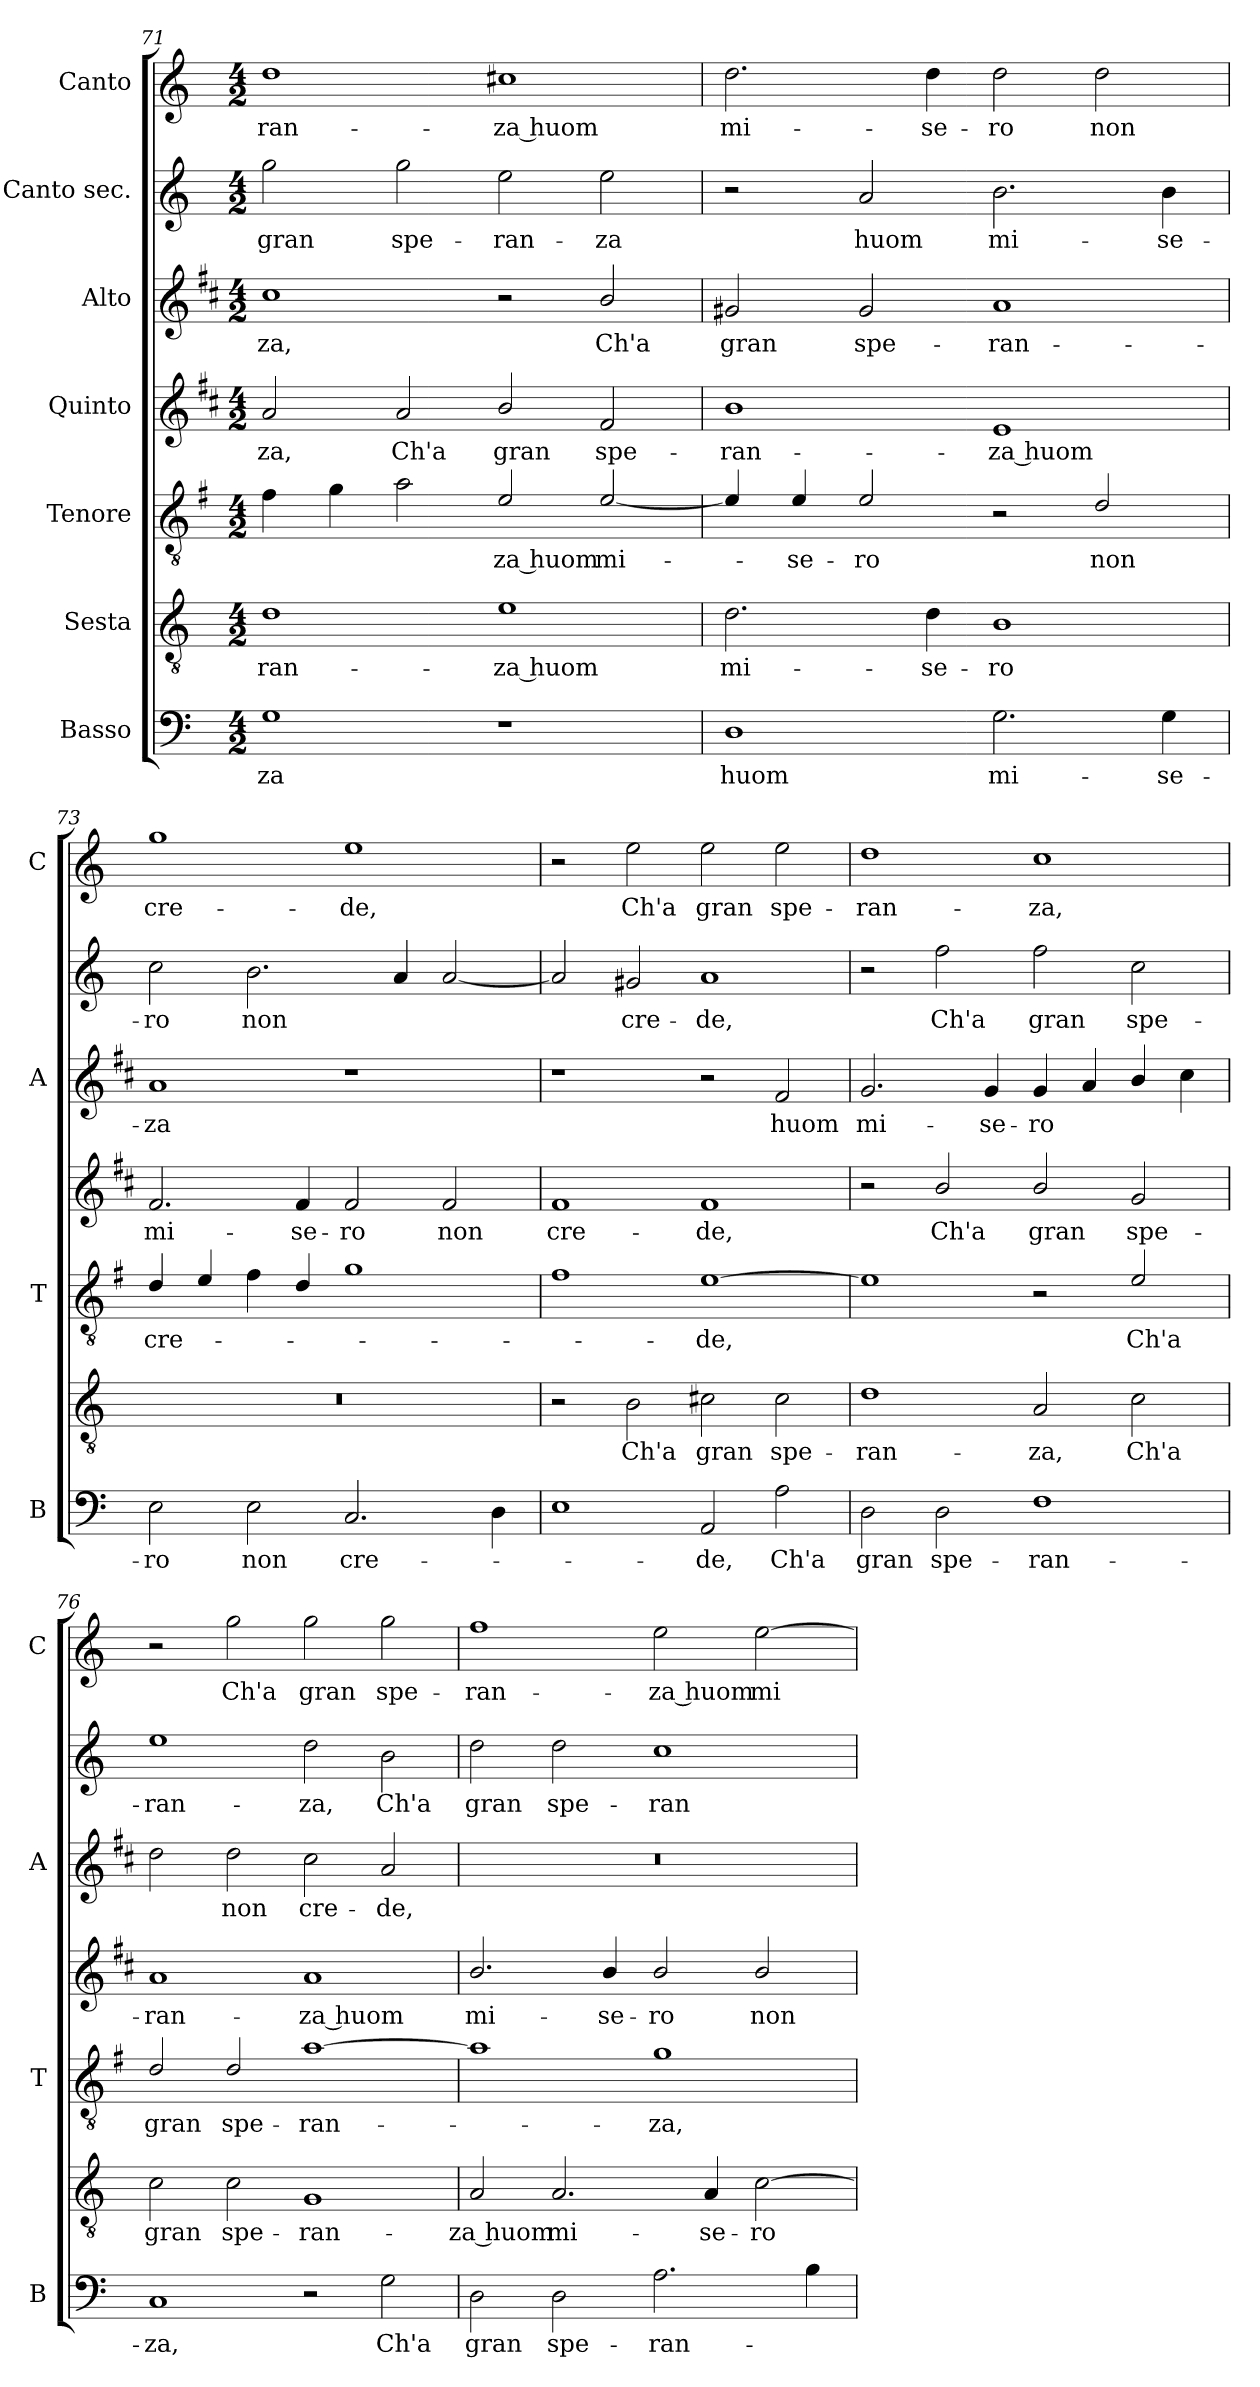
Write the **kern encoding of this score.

**kern	**text	**kern	**text	**kern	**text	**kern	**text	**kern	**text	**kern	**text	**kern	**text
*part7	*part7	*part6	*part6	*part5	*part5	*part4	*part4	*part3	*part3	*part2	*part2	*part1	*part1
*staff7	*staff7	*staff6	*staff6	*staff5	*staff5	*staff4	*staff4	*staff3	*staff3	*staff2	*staff2	*staff1	*staff1
*I"Basso	*	*I"Sesta	*	*I"Tenore	*	*I"Quinto	*	*I"Alto	*	*I"Canto sec.	*	*I"Canto	*
*I'B	*	*	*	*I'T	*	*	*	*I'A	*	*	*	*I'C	*
*clefF4	*	*clefGv2	*	*clefGv2	*	*clefG2	*	*clefG2	*	*clefG2	*	*clefG2	*
*	*	*	*	*ITrd4c7	*	*ITrd1c2	*	*ITrd1c2	*	*	*	*	*
*k[]	*	*k[]	*	*k[]	*	*k[]	*	*k[]	*	*k[]	*	*k[]	*
*C:	*	*C:	*	*C:	*	*C:	*	*C:	*	*C:	*	*C:	*
*M4/2	*	*M4/2	*	*M4/2	*	*M4/2	*	*M4/2	*	*M4/2	*	*M4/2	*
=71	=71	=71	=71	=71	=71	=71	=71	=71	=71	=71	=71	=71	=71
!	!LO:LY:b	!	!LO:LY:b	!	!	!	!LO:LY:b	!	!LO:LY:b	!	!LO:LY:b	!	!LO:LY:b
1G	-za	1d	-ran-	4B\	.	2g/	-za,	1b	-za,	2gg\	gran	1dd	-ran-
.	.	.	.	4c\	.	.	.	.	.	.	.	.	.
!	!	!	!	!	!	!	!LO:LY:b	!	!	!	!LO:LY:b	!	!
.	.	.	.	2d\	.	2g/	Ch'a	.	.	2gg\	spe-	.	.
!	!	!	!LO:LY:b	!	!LO:LY:b	!	!LO:LY:b	!	!	!	!LO:LY:b	!	!LO:LY:b
1r	.	1e	-za huom	2A/	-za huom	2a/	gran	2r	.	2ee\	-ran-	1cc#X	-za huom
!	!	!	!	!	!LO:LY:b	!	!LO:LY:b	!	!LO:LY:b	!	!LO:LY:b	!	!
.	.	.	.	[2A/	mi-	2e/	spe-	2a/	Ch'a	2ee\	-za	.	.
!!LO:LB:g=z
=72	=72	=72	=72	=72	=72	=72	=72	=72	=72	=72	=72	=72	=72
!	!LO:LY:b	!	!LO:LY:b	!	!	!	!LO:LY:b	!	!LO:LY:b	!	!	!	!LO:LY:b
1D	huom	2.d\	mi-	4A/]	.	1a	-ran-	2f#X/	gran	2r	.	2.dd\	mi-
!	!	!	!	!	!LO:LY:b	!	!	!	!	!	!	!	!
.	.	.	.	4A/	-se-	.	.	.	.	.	.	.	.
!	!	!	!	!	!LO:LY:b	!	!	!	!LO:LY:b	!	!LO:LY:b	!	!
.	.	.	.	2A/	-ro	.	.	2f#/	spe-	2a/	huom	.	.
!	!	!	!LO:LY:b	!	!	!	!	!	!	!	!	!	!LO:LY:b
.	.	4d\	-se-	.	.	.	.	.	.	.	.	4dd\	-se-
!	!LO:LY:b	!	!LO:LY:b	!	!	!	!LO:LY:b	!	!LO:LY:b	!	!LO:LY:b	!	!LO:LY:b
2.G\	mi-	1B	-ro	2r	.	1d	-za huom	1g	-ran-	2.b\	mi-	2dd\	-ro
!	!	!	!	!	!LO:LY:b	!	!	!	!	!	!	!	!LO:LY:b
.	.	.	.	2G/	non	.	.	.	.	.	.	2dd\	non
!	!LO:LY:b	!	!	!	!	!	!	!	!	!	!LO:LY:b	!	!
4G\	-se-	.	.	.	.	.	.	.	.	4b\	-se-	.	.
=73	=73	=73	=73	=73	=73	=73	=73	=73	=73	=73	=73	=73	=73
!	!LO:LY:b	!	!	!	!LO:LY:b	!	!LO:LY:b	!	!LO:LY:b	!	!LO:LY:b	!	!LO:LY:b
2E\	-ro	0r	.	4G/	cre-	2.e/	mi-	1g	-za	2cc\	-ro	1gg	cre-
.	.	.	.	4A/	.	.	.	.	.	.	.	.	.
!	!LO:LY:b	!	!	!	!	!	!	!	!	!	!LO:LY:b	!	!
2E\	non	.	.	4B\	.	.	.	.	.	2.b\	non	.	.
!	!	!	!	!	!	!	!LO:LY:b	!	!	!	!	!	!
.	.	.	.	4G/	.	4e/	-se-	.	.	.	.	.	.
!	!LO:LY:b	!	!	!	!	!	!LO:LY:b	!	!	!	!	!	!LO:LY:b
2.C/	cre-	.	.	1c	.	2e/	-ro	1r	.	.	.	1ee	-de,
.	.	.	.	.	.	.	.	.	.	4a/	.	.	.
!	!	!	!	!	!	!	!LO:LY:b	!	!	!	!	!	!
.	.	.	.	.	.	2e/	non	.	.	[2a/	.	.	.
4D\	.	.	.	.	.	.	.	.	.	.	.	.	.
=74	=74	=74	=74	=74	=74	=74	=74	=74	=74	=74	=74	=74	=74
!	!	!	!	!	!	!	!LO:LY:b	!	!	!	!	!	!
1E	.	2r	.	1B	.	1e	cre-	1r	.	2a/]	.	2r	.
!	!	!	!LO:LY:b	!	!	!	!	!	!	!	!LO:LY:b	!	!LO:LY:b
.	.	2B\	Ch'a	.	.	.	.	.	.	2g#X/	cre-	2ee\	Ch'a
!	!LO:LY:b	!	!LO:LY:b	!	!LO:LY:b	!	!LO:LY:b	!	!	!	!LO:LY:b	!	!LO:LY:b
2AA/	-de,	2c#X\	gran	[1A	-de,	1e	-de,	2r	.	1a	-de,	2ee\	gran
!	!LO:LY:b	!	!LO:LY:b	!	!	!	!	!	!LO:LY:b	!	!	!	!LO:LY:b
2A\	Ch'a	2c#\	spe-	.	.	.	.	2e/	huom	.	.	2ee\	spe-
=75	=75	=75	=75	=75	=75	=75	=75	=75	=75	=75	=75	=75	=75
!	!LO:LY:b	!	!LO:LY:b	!	!	!	!	!	!LO:LY:b	!	!	!	!LO:LY:b
2D\	gran	1d	-ran-	1A]	.	2r	.	2.f/	mi-	2r	.	1dd	-ran-
!	!LO:LY:b	!	!	!	!	!	!LO:LY:b	!	!	!	!LO:LY:b	!	!
2D\	spe-	.	.	.	.	2a/	Ch'a	.	.	2ff\	Ch'a	.	.
!	!	!	!	!	!	!	!	!	!LO:LY:b	!	!	!	!
.	.	.	.	.	.	.	.	4f/	-se-	.	.	.	.
!	!LO:LY:b	!	!LO:LY:b	!	!	!	!LO:LY:b	!	!LO:LY:b	!	!LO:LY:b	!	!LO:LY:b
1F	-ran-	2A/	-za,	2r	.	2a/	gran	4f/	-ro	2ff\	gran	1cc	-za,
.	.	.	.	.	.	.	.	4g/	.	.	.	.	.
!	!	!	!LO:LY:b	!	!LO:LY:b	!	!LO:LY:b	!	!	!	!LO:LY:b	!	!
.	.	2c\	Ch'a	2A/	Ch'a	2f/	spe-	4a/	.	2cc\	spe-	.	.
.	.	.	.	.	.	.	.	4b\	.	.	.	.	.
!!LO:PB:g=z
=76	=76	=76	=76	=76	=76	=76	=76	=76	=76	=76	=76	=76	=76
!	!LO:LY:b	!	!LO:LY:b	!	!LO:LY:b	!	!LO:LY:b	!	!	!	!LO:LY:b	!	!
1C	-za,	2c\	gran	2G/	gran	1g	-ran-	2cc\	.	1ee	-ran-	2r	.
!	!	!	!LO:LY:b	!	!LO:LY:b	!	!	!	!LO:LY:b	!	!	!	!LO:LY:b
.	.	2c\	spe-	2G/	spe-	.	.	2cc\	non	.	.	2gg\	Ch'a
!	!	!	!LO:LY:b	!	!LO:LY:b	!	!LO:LY:b	!	!LO:LY:b	!	!LO:LY:b	!	!LO:LY:b
2r	.	1G	-ran-	[1d	-ran-	1g	-za huom	2b\	cre-	2dd\	-za,	2gg\	gran
!	!LO:LY:b	!	!	!	!	!	!	!	!LO:LY:b	!	!LO:LY:b	!	!LO:LY:b
2G\	Ch'a	.	.	.	.	.	.	2g/	-de,	2b\	Ch'a	2gg\	spe-
=77	=77	=77	=77	=77	=77	=77	=77	=77	=77	=77	=77	=77	=77
!	!LO:LY:b	!	!LO:LY:b	!	!	!	!LO:LY:b	!	!	!	!LO:LY:b	!	!LO:LY:b
2D\	gran	2A/	-za huom	1d]	.	2.a/	mi-	0r	.	2dd\	gran	1ff	-ran-
!	!LO:LY:b	!	!LO:LY:b	!	!	!	!	!	!	!	!LO:LY:b	!	!
2D\	spe-	2.A/	mi-	.	.	.	.	.	.	2dd\	spe-	.	.
!	!	!	!	!	!	!	!LO:LY:b	!	!	!	!	!	!
.	.	.	.	.	.	4a/	-se-	.	.	.	.	.	.
!	!LO:LY:b	!	!	!	!LO:LY:b	!	!LO:LY:b	!	!	!	!LO:LY:b	!	!LO:LY:b
2.A\	-ran-	.	.	1c	-za,	2a/	-ro	.	.	1cc	-ran-	2ee\	-za huom
!	!	!	!LO:LY:b	!	!	!	!	!	!	!	!	!	!
.	.	4A/	-se-	.	.	.	.	.	.	.	.	.	.
!	!	!	!LO:LY:b	!	!	!	!LO:LY:b	!	!	!	!	!	!LO:LY:b
.	.	[2c\	-ro	.	.	2a/	non	.	.	.	.	[2ee\	mi-
4B\	.	.	.	.	.	.	.	.	.	.	.	.	.
=	=	=	=	=	=	=	=	=	=	=	=	=	=
*-	*-	*-	*-	*-	*-	*-	*-	*-	*-	*-	*-	*-	*-
